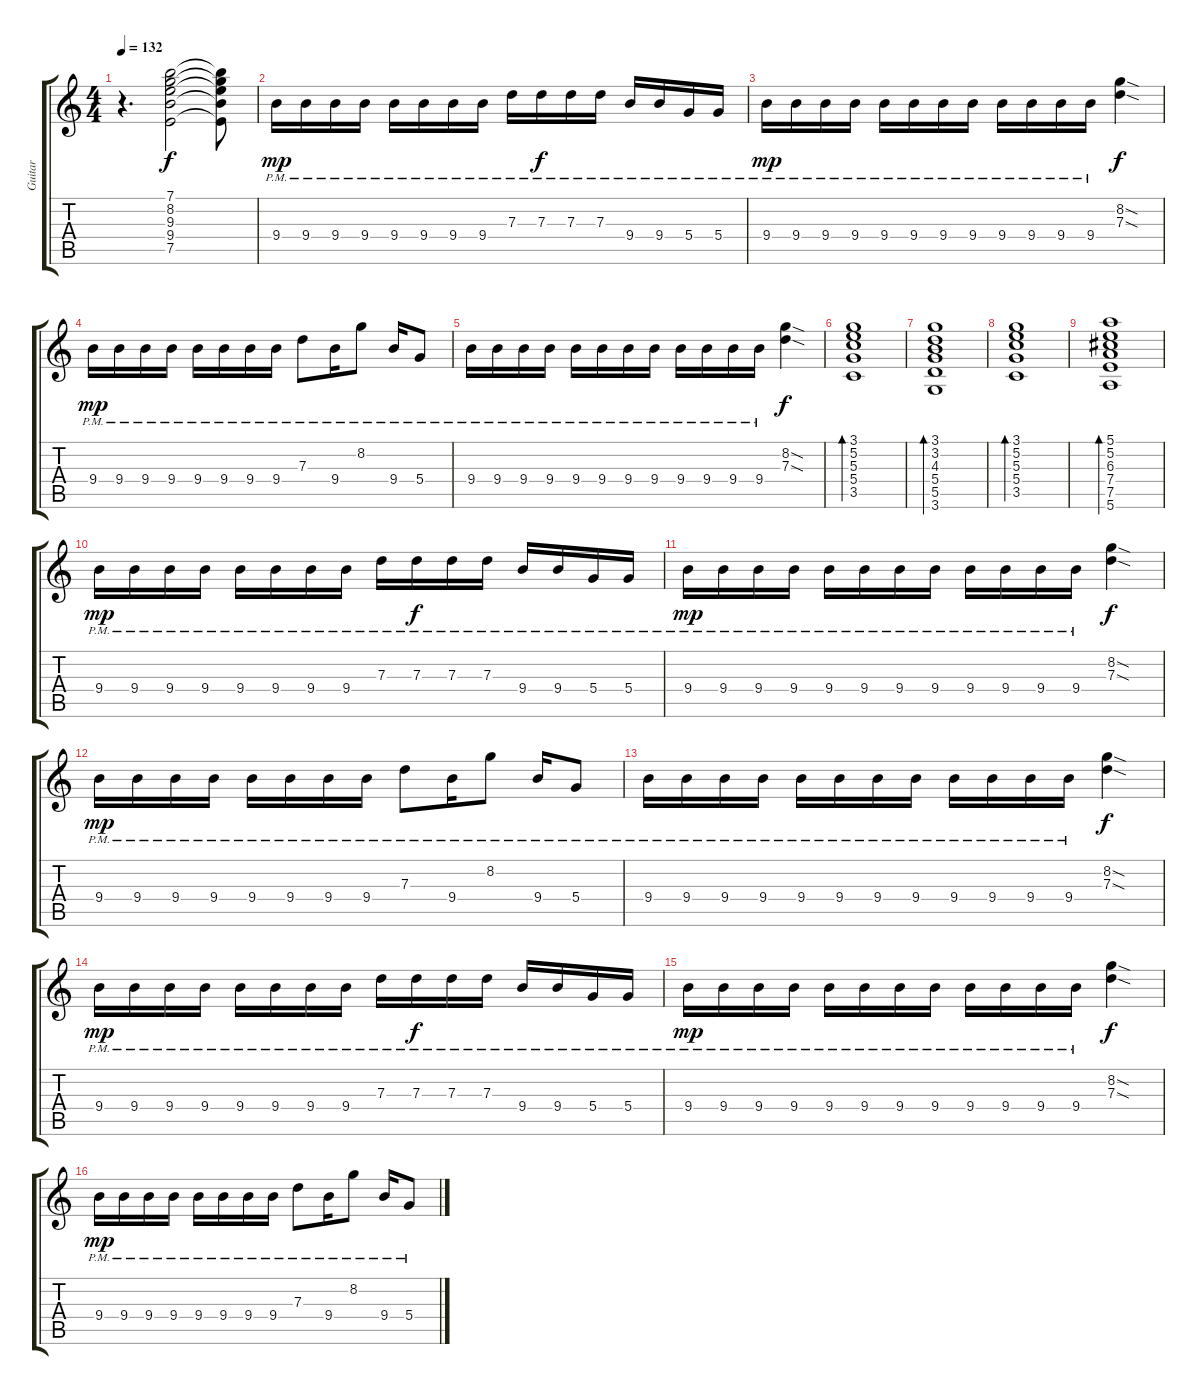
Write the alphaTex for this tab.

\track ("Guitar" "Guitar") {instrument electricguitarclean}
\staff {score tabs}
\tuning (E4 B3 G3 D3 A2 E2) {hide}
\ts (4 4)
\tempo 132
\clef g2
\ks c
r.4{d dy f} (7.1 8.2 9.3 9.4 7.5).2 (7.1{t} 8.2{t} 9.3{t} 9.4{t} 7.5{t}).8 |
9.4{pm}.16{dy mp} 9.4{pm}.16 9.4{pm}.16 9.4{pm}.16 9.4{pm}.16 9.4{pm}.16 9.4{pm}.16 9.4{pm}.16 7.3{pm}.16 7.3{pm}.16{dy f} 7.3{pm}.16 7.3{pm}.16 9.4{pm}.16 9.4{pm}.16 5.4{pm}.16 5.4{pm}.16 |
9.4{pm}.16{dy mp} 9.4{pm}.16 9.4{pm}.16 9.4{pm}.16 9.4{pm}.16 9.4{pm}.16 9.4{pm}.16 9.4{pm}.16 9.4{pm}.16 9.4{pm}.16 9.4{pm}.16 9.4{pm}.16 (8.2{sod} 7.3{sod}).4{dy f} |
9.4{pm}.16{dy mp} 9.4{pm}.16 9.4{pm}.16 9.4{pm}.16 9.4{pm}.16 9.4{pm}.16 9.4{pm}.16 9.4{pm}.16 7.3{pm}.8 9.4{pm}.16 8.2{pm}.8 9.4{pm}.16 5.4{pm}.8 |
9.4{pm}.16 9.4{pm}.16 9.4{pm}.16 9.4{pm}.16 9.4{pm}.16 9.4{pm}.16 9.4{pm}.16 9.4{pm}.16 9.4{pm}.16 9.4{pm}.16 9.4{pm}.16 9.4{pm}.16 (8.2{sod} 7.3{sod}).4{dy f} |
(3.1 5.2 5.3 5.4 3.5).1{bd 120} |
(3.1 3.2 4.3 5.4 5.5 3.6).1{bd 120} |
(3.1 5.2 5.3 5.4 3.5).1{bd 120} |
(5.1 5.2 6.3 7.4 7.5 5.6).1{bd 120} |
9.4{pm}.16{dy mp} 9.4{pm}.16 9.4{pm}.16 9.4{pm}.16 9.4{pm}.16 9.4{pm}.16 9.4{pm}.16 9.4{pm}.16 7.3{pm}.16 7.3{pm}.16{dy f} 7.3{pm}.16 7.3{pm}.16 9.4{pm}.16 9.4{pm}.16 5.4{pm}.16 5.4{pm}.16 |
9.4{pm}.16{dy mp} 9.4{pm}.16 9.4{pm}.16 9.4{pm}.16 9.4{pm}.16 9.4{pm}.16 9.4{pm}.16 9.4{pm}.16 9.4{pm}.16 9.4{pm}.16 9.4{pm}.16 9.4{pm}.16 (8.2{sod} 7.3{sod}).4{dy f} |
9.4{pm}.16{dy mp} 9.4{pm}.16 9.4{pm}.16 9.4{pm}.16 9.4{pm}.16 9.4{pm}.16 9.4{pm}.16 9.4{pm}.16 7.3{pm}.8 9.4{pm}.16 8.2{pm}.8 9.4{pm}.16 5.4{pm}.8 |
9.4{pm}.16 9.4{pm}.16 9.4{pm}.16 9.4{pm}.16 9.4{pm}.16 9.4{pm}.16 9.4{pm}.16 9.4{pm}.16 9.4{pm}.16 9.4{pm}.16 9.4{pm}.16 9.4{pm}.16 (8.2{sod} 7.3{sod}).4{dy f} |
9.4{pm}.16{dy mp} 9.4{pm}.16 9.4{pm}.16 9.4{pm}.16 9.4{pm}.16 9.4{pm}.16 9.4{pm}.16 9.4{pm}.16 7.3{pm}.16 7.3{pm}.16{dy f} 7.3{pm}.16 7.3{pm}.16 9.4{pm}.16 9.4{pm}.16 5.4{pm}.16 5.4{pm}.16 |
9.4{pm}.16{dy mp} 9.4{pm}.16 9.4{pm}.16 9.4{pm}.16 9.4{pm}.16 9.4{pm}.16 9.4{pm}.16 9.4{pm}.16 9.4{pm}.16 9.4{pm}.16 9.4{pm}.16 9.4{pm}.16 (8.2{sod} 7.3{sod}).4{dy f} |
9.4{pm}.16{dy mp} 9.4{pm}.16 9.4{pm}.16 9.4{pm}.16 9.4{pm}.16 9.4{pm}.16 9.4{pm}.16 9.4{pm}.16 7.3{pm}.8 9.4{pm}.16 8.2{pm}.8 9.4{pm}.16 5.4{pm}.8
